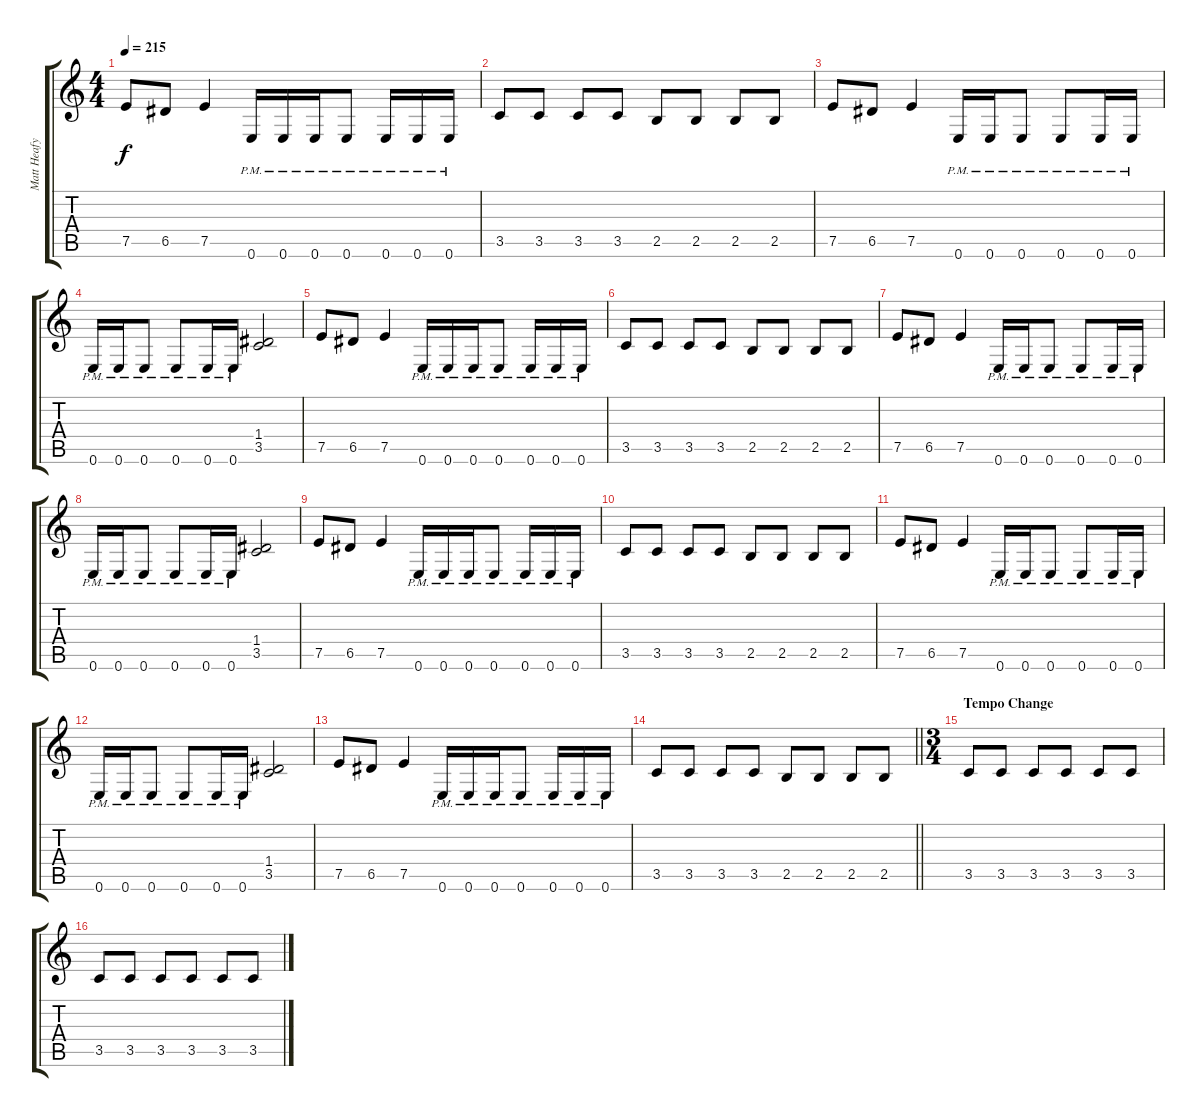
\track ("Matt Heafy (Trivium)" "Matt Heafy") {instrument distortionguitar}
\staff {score tabs}
\tuning (E4 B3 G3 D3 A2 E2) {hide}
\ts (4 4)
\tempo 215
\clef g2
\ks c
7.5.8{dy f} 6.5.8 7.5.4 0.6{pm}.16 0.6{pm}.16 0.6{pm}.16 0.6{pm}.8 0.6{pm}.16 0.6{pm}.16 0.6{pm}.16 |
3.5.8 3.5.8 3.5.8 3.5.8 2.5.8 2.5.8 2.5.8 2.5.8 |
7.5.8 6.5.8 7.5.4 0.6{pm}.16 0.6{pm}.16 0.6{pm}.8 0.6{pm}.8 0.6{pm}.16 0.6{pm}.16 |
0.6{pm}.16 0.6{pm}.16 0.6{pm}.8 0.6{pm}.8 0.6{pm}.16 0.6{pm}.16 (1.4 3.5).2 |
7.5.8 6.5.8 7.5.4 0.6{pm}.16 0.6{pm}.16 0.6{pm}.16 0.6{pm}.8 0.6{pm}.16 0.6{pm}.16 0.6{pm}.16 |
3.5.8 3.5.8 3.5.8 3.5.8 2.5.8 2.5.8 2.5.8 2.5.8 |
7.5.8 6.5.8 7.5.4 0.6{pm}.16 0.6{pm}.16 0.6{pm}.8 0.6{pm}.8 0.6{pm}.16 0.6{pm}.16 |
0.6{pm}.16 0.6{pm}.16 0.6{pm}.8 0.6{pm}.8 0.6{pm}.16 0.6{pm}.16 (1.4 3.5).2 |
7.5.8 6.5.8 7.5.4 0.6{pm}.16 0.6{pm}.16 0.6{pm}.16 0.6{pm}.8 0.6{pm}.16 0.6{pm}.16 0.6{pm}.16 |
3.5.8 3.5.8 3.5.8 3.5.8 2.5.8 2.5.8 2.5.8 2.5.8 |
7.5.8 6.5.8 7.5.4 0.6{pm}.16 0.6{pm}.16 0.6{pm}.8 0.6{pm}.8 0.6{pm}.16 0.6{pm}.16 |
0.6{pm}.16 0.6{pm}.16 0.6{pm}.8 0.6{pm}.8 0.6{pm}.16 0.6{pm}.16 (1.4 3.5).2 |
7.5.8 6.5.8 7.5.4 0.6{pm}.16 0.6{pm}.16 0.6{pm}.16 0.6{pm}.8 0.6{pm}.16 0.6{pm}.16 0.6{pm}.16 |
\barLineRight lightlight
3.5.8 3.5.8 3.5.8 3.5.8 2.5.8 2.5.8 2.5.8 2.5.8 |
\ts (3 4)
\section ("" "Tempo Change")
3.5.8 3.5.8 3.5.8 3.5.8 3.5.8 3.5.8 |
3.5.8 3.5.8 3.5.8 3.5.8 3.5.8 3.5.8
